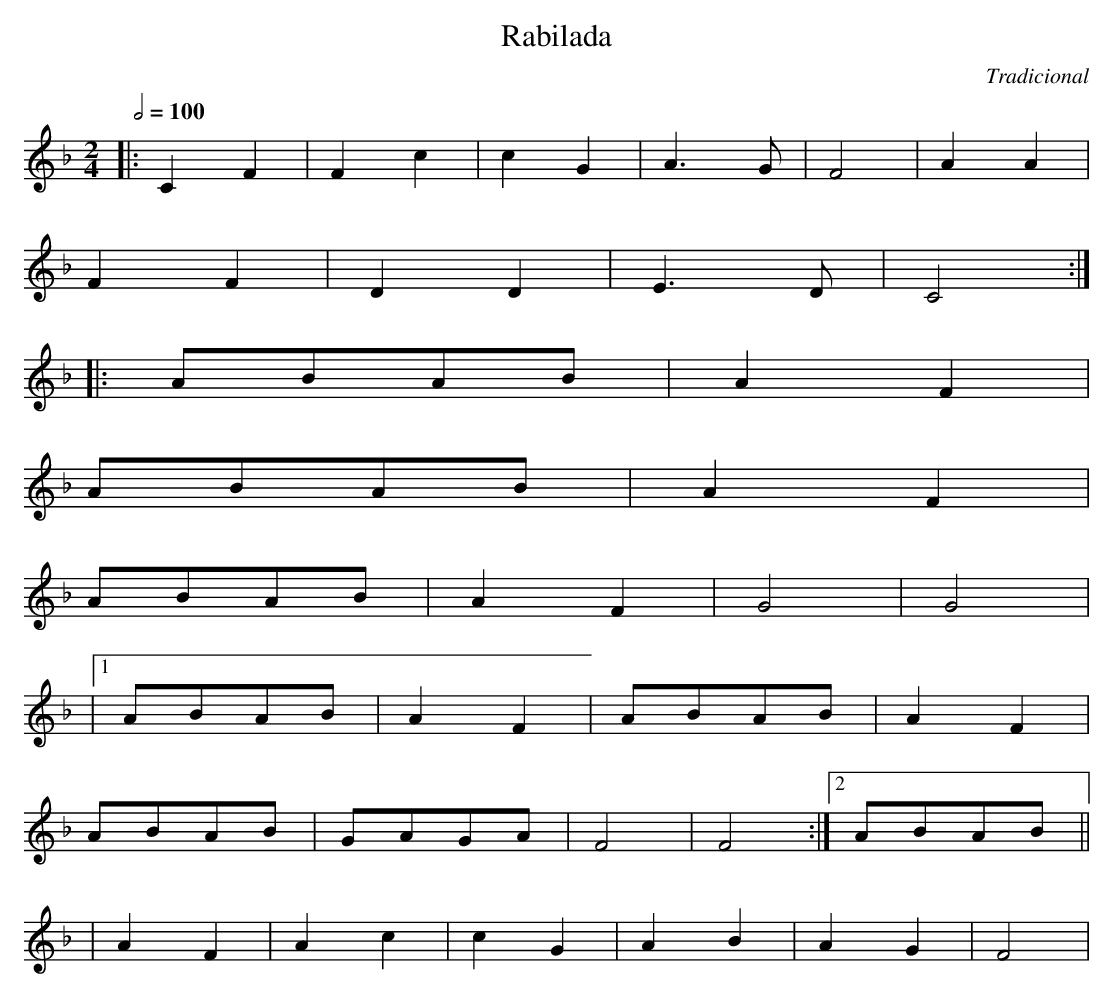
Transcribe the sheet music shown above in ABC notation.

X:1
T:Rabilada
C:Tradicional
M:2/4
L:1/4
Q:2/4=100
K:F
|:CF|Fc|cG|A3/2G/|F2|AA|
FF|DD|E3/2D/|C2 :|
|:A/B/A/B/|AF|
A/B/A/B/|AF|
A/B/A/B/|AF|G2|G2|
|[1 A/B/A/B/|AF|A/B/A/B/|AF|
A/B/A/B/|G/A/G/A/|F2|F2:|[2 A/B/A/B/||
|AF|Ac|cG|AB|AG|F2|
